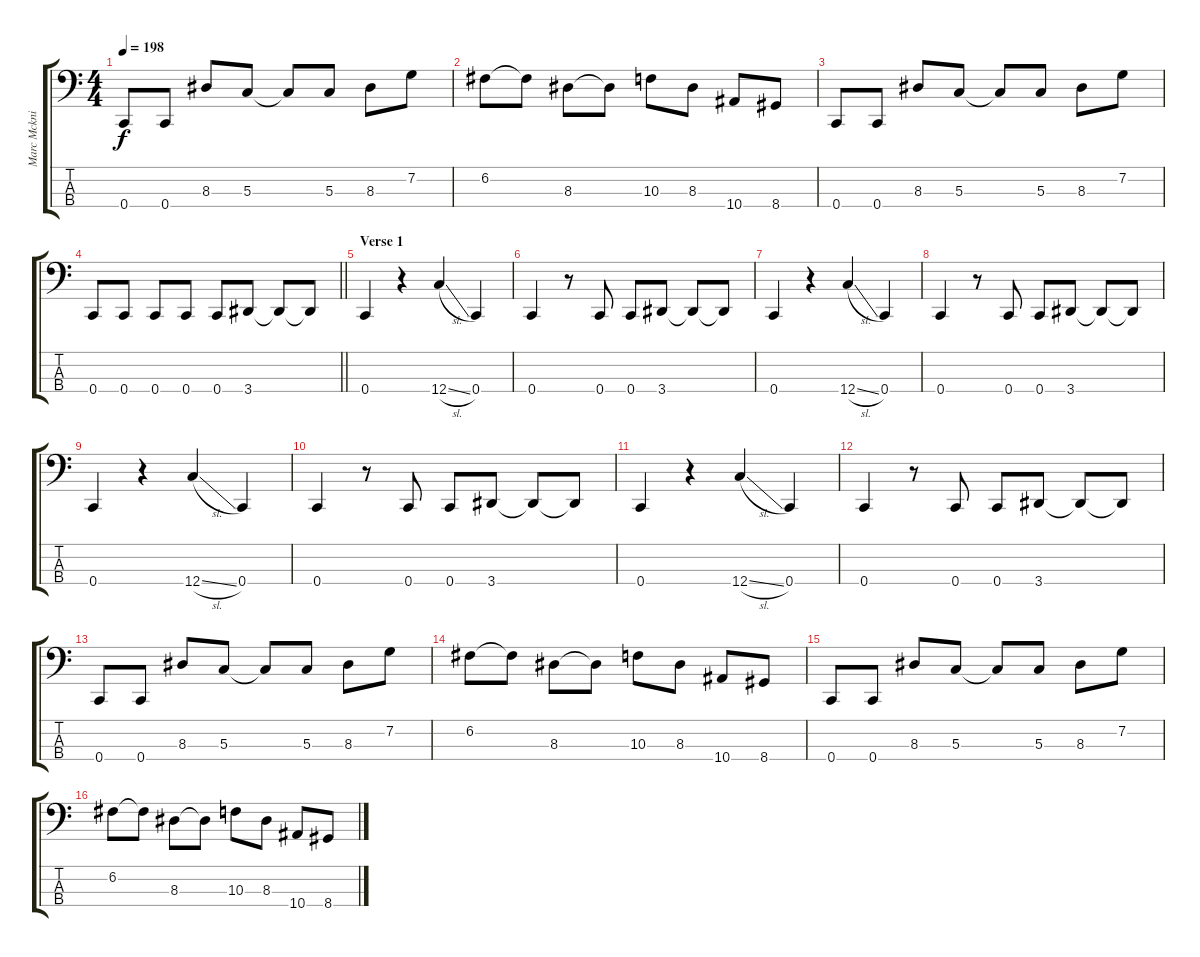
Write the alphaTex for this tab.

\track ("Marc Mcknight" "Marc Mckni") {instrument electricbassfinger}
\staff {score tabs}
\tuning (F2 C2 G1 C1) {hide}
\ts (4 4)
\tempo 198
\clef f4
\ks c
0.4.8{dy f} 0.4.8 8.3.8 5.3.8 5.3{t}.8 5.3.8 8.3.8 7.2.8 |
6.2.8 6.2{t}.8 8.3.8 8.3{t}.8 10.3.8 8.3.8 10.4.8 8.4.8 |
0.4.8 0.4.8 8.3.8 5.3.8 5.3{t}.8 5.3.8 8.3.8 7.2.8 |
\barLineRight lightlight
0.4.8 0.4.8 0.4.8 0.4.8 0.4.8 3.4.8 3.4{t}.8 3.4{t}.8 |
\section ("" "Verse 1")
0.4.4 r.4 12.4{sl}.4 0.4.4 |
0.4.4 r.8 0.4.8 0.4.8 3.4.8 3.4{t}.8 3.4{t}.8 |
0.4.4 r.4 12.4{sl}.4 0.4.4 |
0.4.4 r.8 0.4.8 0.4.8 3.4.8 3.4{t}.8 3.4{t}.8 |
0.4.4 r.4 12.4{sl}.4 0.4.4 |
0.4.4 r.8 0.4.8 0.4.8 3.4.8 3.4{t}.8 3.4{t}.8 |
0.4.4 r.4 12.4{sl}.4 0.4.4 |
0.4.4 r.8 0.4.8 0.4.8 3.4.8 3.4{t}.8 3.4{t}.8 |
0.4.8 0.4.8 8.3.8 5.3.8 5.3{t}.8 5.3.8 8.3.8 7.2.8 |
6.2.8 6.2{t}.8 8.3.8 8.3{t}.8 10.3.8 8.3.8 10.4.8 8.4.8 |
0.4.8 0.4.8 8.3.8 5.3.8 5.3{t}.8 5.3.8 8.3.8 7.2.8 |
6.2.8 6.2{t}.8 8.3.8 8.3{t}.8 10.3.8 8.3.8 10.4.8 8.4.8
